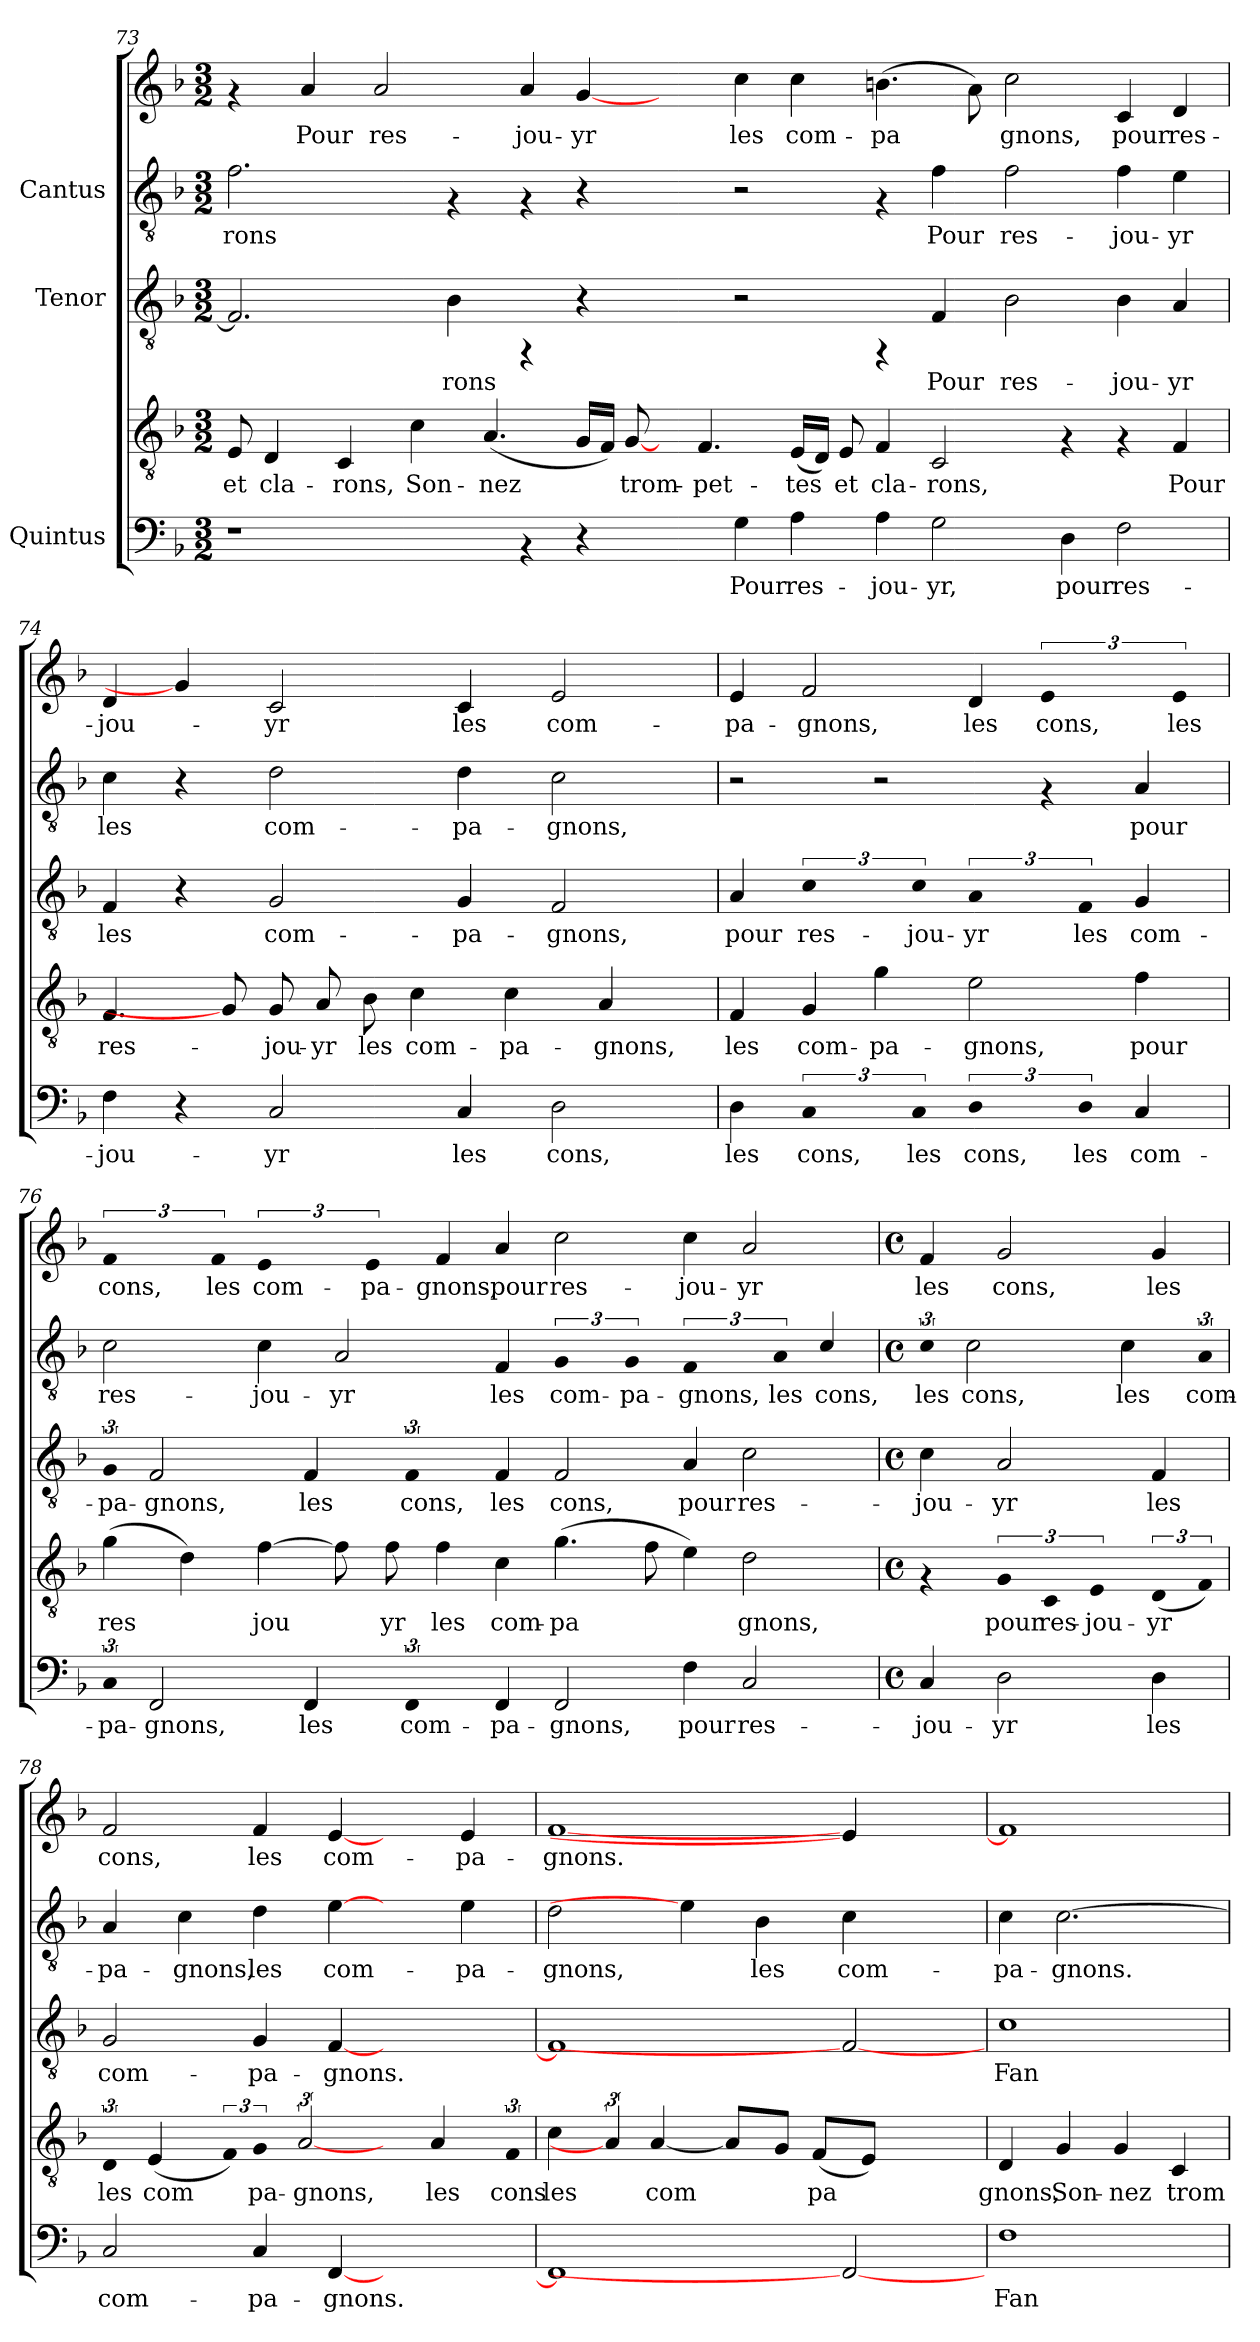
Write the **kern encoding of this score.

**kern	**text	**kern	**text	**kern	**text	**kern	**text	**kern	**text
*part3	*part3	*part3	*part3	*part2	*part2	*part1	*part1	*part1	*part1
*staff5	*staff5	*staff4	*staff4	*staff3	*staff3	*staff2	*staff2	*staff1	*staff1
*I"Quintus	*	*	*	*I"Tenor	*	*I"Cantus	*	*	*
!!LO:PB:g=z
*clefF4	*	*clefGv2	*	*clefGv2	*	*clefGv2	*	*clefG2	*
*k[b-]	*	*k[b-]	*	*k[b-]	*	*k[b-]	*	*k[b-]	*
*F:	*	*F:	*	*F:	*	*F:	*	*F:	*
*M3/2	*	*M3/2	*	*M3/2	*	*M3/2	*	*M3/2	*
=73	=73	=73	=73	=73	=73	=73	=73	=73	=73
!	!	!	!LO:LY:b:cj	!	!LO:LY:b:cj	!	!LO:LY:b:cj	!	!
1r	.	8E/	et	2.F/]	-	2.f\	-rons	4rf	.
!	!	!	!LO:LY:b:cj	!	!	!	!	!	!
.	.	4D/	cla-	.	.	.	.	.	.
!	!	!	!	!	!	!	!	!	!LO:LY:b:cj
.	.	.	.	.	.	.	.	4a/	-Pour
!	!	!	!LO:LY:b:cj	!	!	!	!	!	!
.	.	4C/	-rons,	.	.	.	.	.	.
!	!	!	!	!	!	!	!	!	!LO:LY:b:cj
.	.	.	.	.	.	.	.	2a/	res-
!	!	!	!LO:LY:b:cj	!	!	!	!	!	!
.	.	4c\	Son-	.	.	.	.	.	.
!	!	!	!	!	!LO:LY:b:cj	!	!	!	!
.	.	.	.	4B-\	rons	4rF	.	.	.
!	!	!	!LO:LY:b:cj	!	!	!	!	!	!
.	.	(<4.A/	-nez	.	.	.	.	.	.
!	!	!	!	!	!	!	!	!	!LO:LY:b:cj
4rAA	.	.	.	4rFF	.	4rF	.	4a/	-jou-
!	!	!	!LO:LY:b:cj	!	!	!	!	!	!LO:LY:b:cj
4r	.	16G/L	.	4r	.	4r	.	[4g/	-yr
!	!	!	!LO:LY:b:cj	!	!	!	!	!	!
.	.	16F/J)	.	.	.	.	.	.	.
!	!	!	!LO:LY:b:cj	!	!	!	!	!	!
.	.	[8G/	trom-	.	.	.	.	.	.
4ryy	.	8ryy	.	4ryy	.	4ryy	.	4ryy	.
!	!	!	!LO:LY:b:cj	!	!	!	!	!	!
.	.	4.F/	-pet-	.	.	.	.	.	.
!	!LO:LY:b:cj	!	!	!	!	!	!	!	!LO:LY:b:cj
4G\	Pour	.	.	2r	.	2r	.	4cc\	les
!	!LO:LY:b:cj	!	!LO:LY:b:cj	!	!	!	!	!	!LO:LY:b:cj
4A\	res-	(<16E/L	-tes	.	.	.	.	4cc\	com-
!	!	!	!LO:LY:b:cj	!	!	!	!	!	!
.	.	16D/J)	.	.	.	.	.	.	.
!	!	!	!LO:LY:b:cj	!	!	!	!	!	!
.	.	8E/	et	.	.	.	.	.	.
!	!LO:LY:b:cj	!	!LO:LY:b:cj	!	!	!	!	!	!LO:LY:b:cj
4A\	-jou-	4F/	cla-	4rFF	.	4rF	.	(>4.bn\	-pa-
!	!LO:LY:b:cj	!	!LO:LY:b:cj	!	!LO:LY:b:cj	!	!LO:LY:b:cj	!	!
2G\	-yr,	2C/	-rons,	4F/	Pour	4f\	Pour	.	.
!	!	!	!	!	!	!	!	!	!LO:LY:b:cj
.	.	.	.	.	.	.	.	8a\)	-
!	!	!	!	!	!LO:LY:b:cj	!	!LO:LY:b:cj	!	!LO:LY:b:cj
.	.	.	.	2B-\	res-	2f\	res-	2cc\	gnons,
!	!LO:LY:b:cj	!	!	!	!	!	!	!	!
4D\	pour	4rF	.	.	.	.	.	.	.
!	!LO:LY:b:cj	!	!	!	!LO:LY:b:cj	!	!LO:LY:b:cj	!	!LO:LY:b:cj
2F\	res-	4rF	.	4B-\	-jou-	4f\	-jou-	4c/	pour
!	!	!	!LO:LY:b:cj	!	!LO:LY:b:cj	!	!LO:LY:b:cj	!	!LO:LY:b:cj
.	.	4F/	Pour	4A/	-yr	4e\	-yr	4d/	res-
!!LO:LB:g=z
=74	=74	=74	=74	=74	=74	=74	=74	=74	=74
!	!LO:LY:b:cj	!	!LO:LY:b:cj	!	!LO:LY:b:cj	!	!LO:LY:b:cj	!	!LO:LY:b:cj
4F\	jou-	4.F/	-res-	4F/	les	4c\	-les	4d/	jou-
4r	.	.	.	4r	.	4r	.	4g/]	.
.	.	8G/]	.	.	.	.	.	.	.
!	!LO:LY:b:cj	!	!LO:LY:b:cj	!	!LO:LY:b:cj	!	!LO:LY:b:cj	!	!LO:LY:b:cj
2C/	-yr	8G/	-jou-	2G/	com-	2d\	com-	2c/	-yr
!	!	!	!LO:LY:b:cj	!	!	!	!	!	!
.	.	8A/	-yr	.	.	.	.	.	.
!	!	!	!LO:LY:b:cj	!	!	!	!	!	!
.	.	8B-\	les	.	.	.	.	.	.
!	!	!	!LO:LY:b:cj	!	!	!	!	!	!
.	.	4c\	com-	.	.	.	.	.	.
!	!LO:LY:b:cj	!	!	!	!LO:LY:b:cj	!	!LO:LY:b:cj	!	!LO:LY:b:cj
4C/	les	.	.	4G/	-pa-	4d\	-pa-	4c/	les
!	!	!	!LO:LY:b:cj	!	!	!	!	!	!
.	.	4c\	-pa-	.	.	.	.	.	.
!	!LO:LY:b:cj	!	!	!	!LO:LY:b:cj	!	!LO:LY:b:cj	!	!LO:LY:b:cj
2D\	cons,	.	.	2F/	-gnons,	2c\	-gnons,	2e/	com-
!	!	!	!LO:LY:b:cj	!	!	!	!	!	!
.	.	4A/	-gnons,	.	.	.	.	.	.
.	.	8ryy	.	.	.	.	.	.	.
=75	=75	=75	=75	=75	=75	=75	=75	=75	=75
!	!LO:LY:b:cj	!	!LO:LY:b:cj	!	!LO:LY:b:cj	!	!	!	!LO:LY:b:cj
4D\	les	4F/	les	4A/	pour	2r	.	4e/	pa-
!LO:N:vis=2	!LO:LY:b:cj	!	!LO:LY:b:cj	!LO:N:vis=2	!LO:LY:b:cj	!	!	!	!LO:LY:b:cj
3C/	cons,	4G/	com-	3c/	res-	.	.	2f/	-gnons,
!	!	!	!LO:LY:b:cj	!	!	!	!	!	!
.	.	4g\	-pa-	.	.	2r	.	.	.
!LO:N:vis=4	!LO:LY:b:cj	!	!	!LO:N:vis=4	!LO:LY:b:cj	!	!	!	!
6C/	les	.	.	6c/	-jou-	.	.	.	.
!LO:N:vis=2	!LO:LY:b:cj	!	!LO:LY:b:cj	!LO:N:vis=2	!LO:LY:b:cj	!	!	!	!LO:LY:b:cj
3D/	cons,	2e\	-gnons,	3A/	-yr	.	.	4d/	les
!	!	!	!	!	!	!	!	!LO:N:vis=2	!LO:LY:b:cj
.	.	.	.	.	.	4rF	.	3e/	cons,
!LO:N:vis=4	!LO:LY:b:cj	!	!	!LO:N:vis=4	!LO:LY:b:cj	!	!	!	!
6D/	les	.	.	6F/	les	.	.	.	.
!	!LO:LY:b:cj	!	!LO:LY:b:cj	!	!LO:LY:b:cj	!	!LO:LY:b:cj	!	!
4C/	com-	4f\	pour	4G/	com-	4A/	pour	.	.
!	!	!	!	!	!	!	!	!LO:N:vis=4	!LO:LY:b:cj
.	.	.	.	.	.	.	.	6e/	les
!!LO:LB:g=z
=76	=76	=76	=76	=76	=76	=76	=76	=76	=76
!LO:N:vis=4	!LO:LY:b:cj	!	!LO:LY:b:cj	!LO:N:vis=4	!LO:LY:b:cj	!	!LO:LY:b:cj	!LO:N:vis=2	!LO:LY:b:cj
6C/	pa-	(>4g\	-res-	6G/	-pa-	2c\	res-	3f/	cons,
!	!LO:LY:b:cj	!	!	!	!LO:LY:b:cj	!	!	!	!
2FF/	-gnons,	.	.	2F/	-gnons,	.	.	.	.
!	!	!	!LO:LY:b:cj	!	!	!	!	!	!
.	.	4d\)	-	.	.	.	.	.	.
!	!	!	!	!	!	!	!	!LO:N:vis=4	!LO:LY:b:cj
.	.	.	.	.	.	.	.	6f/	les
!	!	!	!LO:LY:b:cj	!	!	!	!LO:LY:b:cj	!LO:N:vis=2	!LO:LY:b:cj
.	.	[>4f\	jou-	.	.	4c\	-jou-	3e/	com-
!	!LO:LY:b:cj	!	!	!	!LO:LY:b:cj	!	!	!	!
4FF/	les	.	.	4F/	les	.	.	.	.
!	!	!	!LO:LY:b:cj	!	!	!	!LO:LY:b:cj	!	!
.	.	8f\]	-	.	.	2A/	-yr	.	.
!	!	!	!	!	!	!	!	!LO:N:vis=4	!LO:LY:b:cj
.	.	.	.	.	.	.	.	6e/	-pa-
!	!	!	!LO:LY:b:cj	!	!	!	!	!	!
.	.	8f\	yr	.	.	.	.	.	.
!LO:N:vis=2	!LO:LY:b:cj	!	!	!LO:N:vis=2	!LO:LY:b:cj	!	!	!	!
3FF/	com-	.	.	3F/	cons,	.	.	.	.
!	!	!	!LO:LY:b:cj	!	!	!	!	!	!LO:LY:b:cj
.	.	4f\	les	.	.	.	.	4f/	-gnons,
!	!LO:LY:a:cj	!	!LO:LY:a:cj	!	!LO:LY:a:cj	!	!LO:LY:a:cj	!	!LO:LY:a:cj
4FF/	-pa-	4c\	com-	4F/	les	4F/	les	4a/	pour
!	!LO:LY:a:cj	!	!LO:LY:a:cj	!	!LO:LY:a:cj	!LO:N:vis=2	!LO:LY:a:cj	!	!LO:LY:a:cj
2FF/	-gnons,	(>4.g\	-pa-	2F/	cons,	3G/	com-	2cc\	res-
!	!	!	!	!	!	!LO:N:vis=4	!LO:LY:a:cj	!	!
.	.	.	.	.	.	6G/	-pa-	.	.
!	!	!	!LO:LY:a:cj	!	!	!	!	!	!
.	.	8f\	-	.	.	.	.	.	.
!	!LO:LY:a:cj	!	!LO:LY:a:cj	!	!LO:LY:a:cj	!LO:N:vis=2	!LO:LY:a:cj	!	!LO:LY:a:cj
4F\	pour	4e\)	.	4A/	pour	3F/	-gnons,	4cc\	-jou-
!	!LO:LY:a:cj	!	!LO:LY:a:cj	!	!LO:LY:a:cj	!	!	!	!LO:LY:a:cj
2C/	res-	2d\	gnons,	2c\	res-	.	.	2a/	-yr
!	!	!	!	!	!	!LO:N:vis=4	!LO:LY:a:cj	!	!
.	.	.	.	.	.	6A/	les	.	.
!	!	!	!	!	!	!	!LO:LY:a:cj	!	!
.	.	.	.	.	.	4c/	cons,	.	.
!!LO:LB:g=z
=77	=77	=77	=77	=77	=77	=77	=77	=77	=77
*M4/4	*	*M4/4	*	*M4/4	*	*M4/4	*	*M4/4	*
*met(c)	*	*met(c)	*	*met(c)	*	*met(c)	*	*met(c)	*
!	!LO:LY:b:cj	!	!	!	!LO:LY:b:cj	!LO:N:vis=4	!LO:LY:b:cj	!	!LO:LY:b:cj
4C/	jou-	4rF	.	4c\	-jou-	6c/	les	4f/	les
!	!	!	!	!	!	!	!LO:LY:b:cj	!	!
.	.	.	.	.	.	2c\	cons,	.	.
!	!LO:LY:b:cj	!LO:N:vis=4	!LO:LY:b:cj	!	!LO:LY:b:cj	!	!	!	!LO:LY:b:cj
2D\	-yr	6G/	-pour	2A/	-yr	.	.	2g/	cons,
!	!	!LO:N:vis=4	!LO:LY:b:cj	!	!	!	!	!	!
.	.	6C/	res-	.	.	.	.	.	.
!	!	!LO:N:vis=4	!LO:LY:b:cj	!	!	!	!	!	!
.	.	6E/	-jou-	.	.	.	.	.	.
!	!	!	!	!	!	!	!LO:LY:b:cj	!	!
.	.	.	.	.	.	4c\	les	.	.
!	!LO:LY:b:cj	!LO:N:vis=4	!LO:LY:b:cj	!	!LO:LY:b:cj	!	!	!	!LO:LY:b:cj
4D\	les	(<6D/	-yr	4F/	les	.	.	4g/	les
!	!	!LO:N:vis=8	!LO:LY:b:cj	!	!	!LO:N:vis=8	!LO:LY:b:cj	!	!
.	.	12F/)	.	.	.	12A/	com-	.	.
!!LO:LB:g=z
=78	=78	=78	=78	=78	=78	=78	=78	=78	=78
!	!LO:LY:b:cj	!LO:N:vis=4	!LO:LY:b:cj	!	!LO:LY:b:cj	!	!LO:LY:b:cj	!	!LO:LY:b:cj
2C/	com-	6D/	les	2G/	com-	4A/	-pa-	2f/	-cons,
!	!	!	!LO:LY:b:cj	!	!	!	!	!	!
.	.	(<4E/	com-	.	.	.	.	.	.
!	!	!	!	!	!	!	!LO:LY:b:cj	!	!
.	.	.	.	.	.	4c\	-gnons,	.	.
!	!	!LO:N:vis=8	!LO:LY:b:cj	!	!	!	!	!	!
.	.	12F/)	--	.	.	.	.	.	.
!	!LO:LY:b:cj	!LO:N:vis=4	!LO:LY:b:cj	!	!LO:LY:b:cj	!	!LO:LY:b:cj	!	!LO:LY:b:cj
4C/	-pa-	6G/	-pa-	4G/	-pa-	4d\	les	4f/	les
!	!	!	!LO:LY:b:cj	!	!	!	!	!	!
.	.	[3A/	-gnons,	.	.	.	.	.	.
!	!LO:LY:b:cj	!	!	!	!LO:LY:b:cj	!	!LO:LY:b:cj	!	!LO:LY:b:cj
[<4FF/	-gnons.	.	.	[<4F/	-gnons.	[4e\	com-	[4e/	com-
2ryy	.	6ryy	.	2ryy	.	4ryy	.	4ryy	.
!	!	!	!LO:LY:b:cj	!	!	!	!	!	!
.	.	4A/	les	.	.	.	.	.	.
!	!	!	!	!	!	!	!LO:LY:b:cj	!	!LO:LY:b:cj
.	.	.	.	.	.	4e\	-pa-	4e/	-pa-
!	!	!LO:N:vis=8	!LO:LY:b:cj	!	!	!	!	!	!
.	.	12F/	cons	.	.	.	.	.	.
=79	=79	=79	=79	=79	=79	=79	=79	=79	=79
*	*	*	*	*	*	*	*	*MM144	*
!	!	!	!LO:LY:b:cj	!	!	!	!LO:LY:b:cj	!	!LO:LY:b:cj
1FF]	.	4c\	les	1F]	.	2d\	gnons,	[<1f	-gnons.
.	.	6A/]	.	.	.	.	.	.	.
!	!	!	!LO:LY:b:cj	!	!	!	!	!	!
.	.	[<4A/	com-	.	.	.	.	.	.
.	.	.	.	.	.	4e\]	.	.	.
!	!	!	!LO:LY:b:cj	!	!	!	!	!	!
.	.	8A/L]	-	.	.	.	.	.	.
!	!	!	!	!	!	!	!LO:LY:b:cj	!	!
.	.	.	.	.	.	4B-\	les	.	.
!	!	!	!LO:LY:b:cj	!	!	!	!	!	!
.	.	8G/J	.	.	.	.	.	.	.
!	!	!	!LO:LY:b:cj	!	!	!	!	!	!
.	.	(<8F/L	pa-	.	.	.	.	.	.
!	!	!	!	!	!	!	!LO:LY:b:cj	!	!
2FF/_	.	.	.	2F/_	.	4c\	com-	4e/]	.
!	!	!	!LO:LY:b:cj	!	!	!	!	!	!
.	.	8E/J)	--	.	.	.	.	.	.
.	.	3ryy	.	.	.	.	.	.	.
.	.	.	.	.	.	4ryy	.	4ryy	.
=80	=80	=80	=80	=80	=80	=80	=80	=80	=80
!	!LO:LY:b:cj	!	!LO:LY:b:cj	!	!LO:LY:b:cj	!	!LO:LY:b:cj	!	!
1F	-Fan	4D/	-gnons,	1c	Fan	4c\	-pa-	1f]	.
!	!	!	!LO:LY:b:cj	!	!	!	!LO:LY:b:cj	!	!
.	.	4G/	Son-	.	.	[>2.c\	-gnons.	.	.
!	!	!	!LO:LY:b:cj	!	!	!	!	!	!
.	.	4G/	-nez	.	.	.	.	.	.
!	!	!	!LO:LY:b:cj	!	!	!	!	!	!
.	.	4C/	trom-	.	.	.	.	.	.
=	=	=	=	=	=	=	=	=	=
*-	*-	*-	*-	*-	*-	*-	*-	*-	*-
